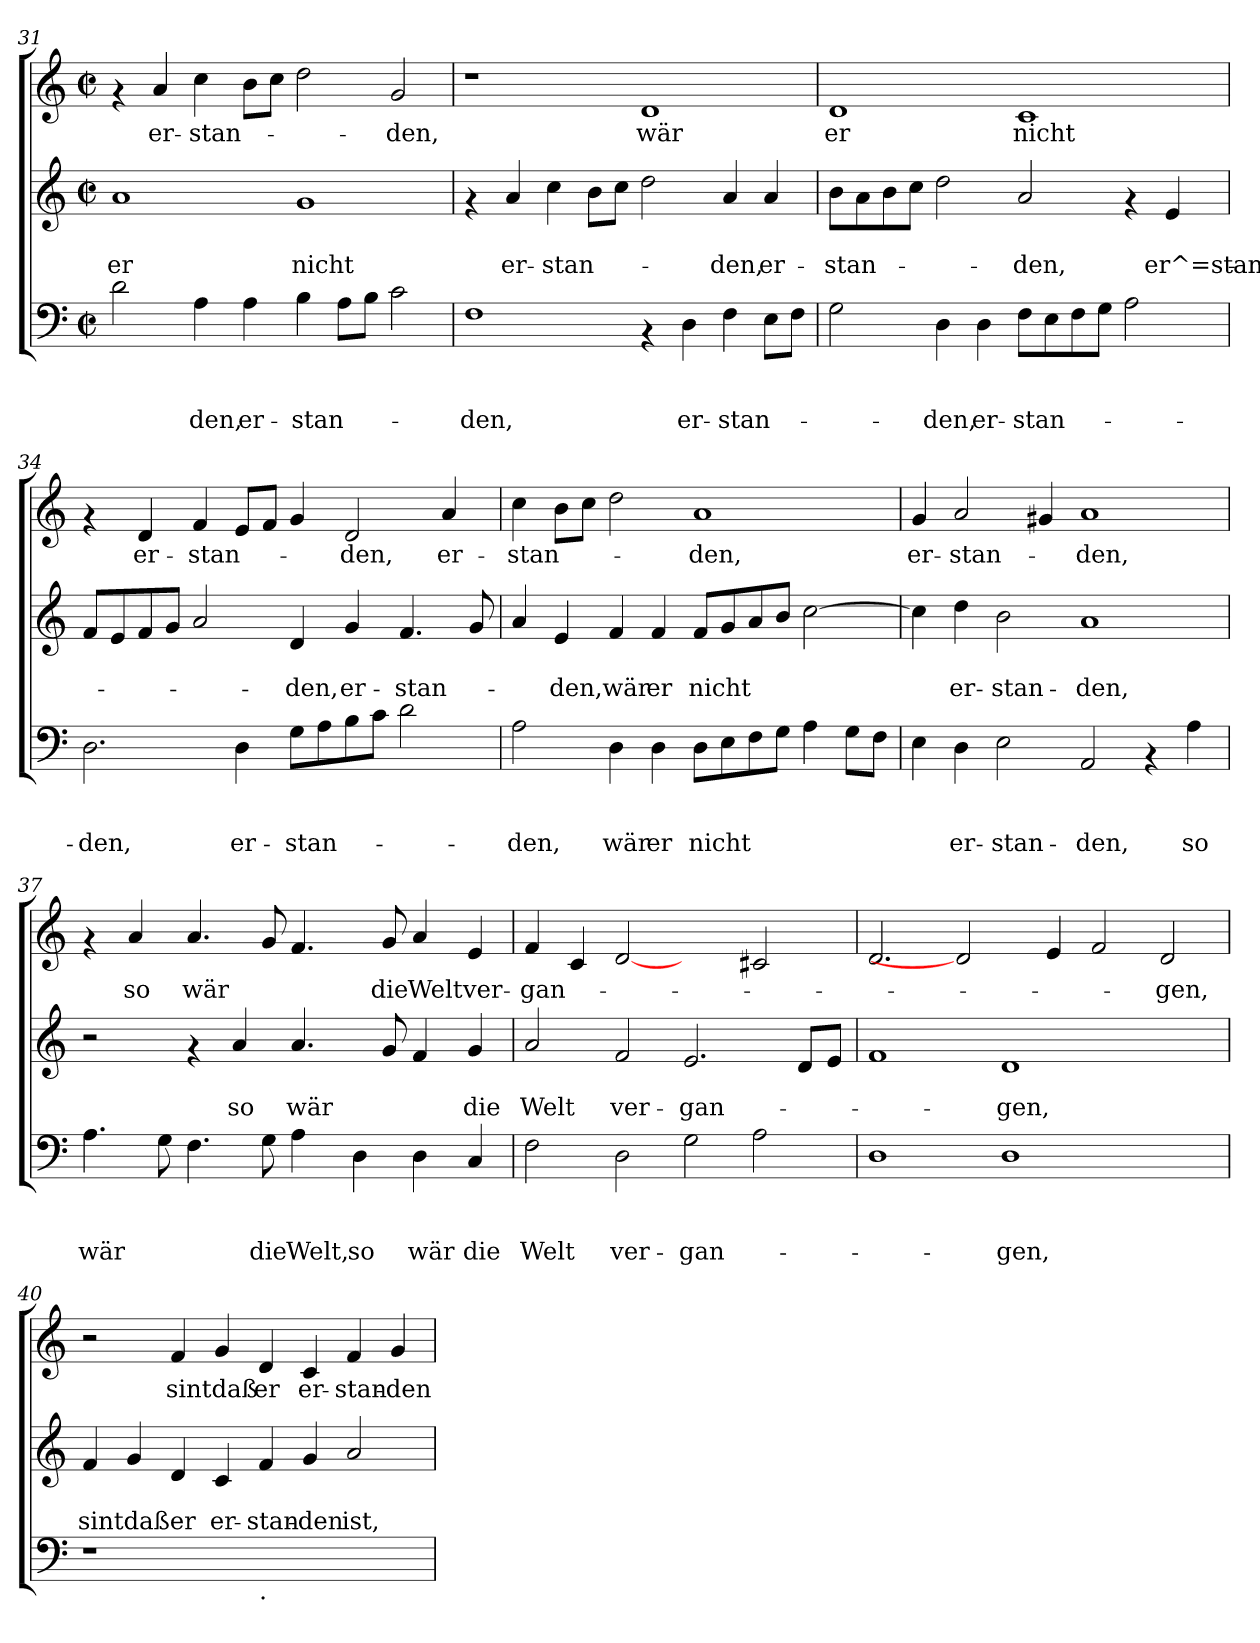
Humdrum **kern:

**kern	**text	**text	**text	**kern	**text	**text	**kern	**text
*part3	*part3	*part3	*part3	*part2	*part2	*part2	*part1	*part1
*staff3	*staff3	*staff3	*staff3	*staff2	*staff2	*staff2	*staff1	*staff1
!!LO:PB:g=z
*clefF4	*	*	*	*clefG2	*	*	*clefG2	*
*k[]	*	*	*	*k[]	*	*	*k[]	*
*C:	*	*	*	*C:	*	*	*C:	*
*M2/2	*	*	*	*M2/2	*	*	*M2/2	*
*met(c|)	*	*	*	*met(c|)	*	*	*met(c|)	*
=31	=31	=31	=31	=31	=31	=31	=31	=31
!	!	!	!	!	!	!LO:LY:b	!	!
2d\	.	.	.	1a	.	er	4rf	.
!	!	!	!	!	!	!	!	!LO:LY:b
.	.	.	.	.	.	.	4a/	er-
!	!	!	!LO:LY:b	!	!	!	!	!LO:LY:b
4A\	.	.	-den,	.	.	.	4cc\	-stan-
!	!	!	!LO:LY:b	!	!	!	!	!
4A\	.	.	er-	.	.	.	8b\L	.
.	.	.	.	.	.	.	8cc\J	.
!	!	!	!LO:LY:b	!	!	!LO:LY:b	!	!
4B\	.	.	-stan-	1g	.	nicht	2dd\	.
8A\L	.	.	.	.	.	.	.	.
8B\J	.	.	.	.	.	.	.	.
!	!	!	!	!	!	!	!	!LO:LY:b
2c\	.	.	.	.	.	.	2g/	-den,
=32	=32	=32	=32	=32	=32	=32	=32	=32
!	!	!	!LO:LY:b	!	!	!	!	!
1F	.	.	-den,	4rf	.	.	1r	.
!	!	!	!	!	!	!LO:LY:b	!	!
.	.	.	.	4a/	.	er-	.	.
!	!	!	!	!	!	!LO:LY:b	!	!
.	.	.	.	4cc\	.	-stan-	.	.
.	.	.	.	8b\L	.	.	.	.
.	.	.	.	8cc\J	.	.	.	.
!	!	!	!	!	!	!	!	!LO:LY:b
4rAA	.	.	.	2dd\	.	.	1d	wär
!	!	!	!LO:LY:b	!	!	!	!	!
4D\	.	.	er-	.	.	.	.	.
!	!	!	!LO:LY:b	!	!	!LO:LY:b	!	!
4F\	.	.	-stan-	4a/	.	-den,	.	.
!	!	!	!	!	!	!LO:LY:b	!	!
8E\L	.	.	.	4a/	.	er-	.	.
8F\J	.	.	.	.	.	.	.	.
=33	=33	=33	=33	=33	=33	=33	=33	=33
!	!	!	!	!	!	!LO:LY:b	!	!LO:LY:b
2G\	.	.	.	8b\L	.	-stan-	1d	er
.	.	.	.	8a\	.	.	.	.
.	.	.	.	8b\	.	.	.	.
.	.	.	.	8cc\J	.	.	.	.
!	!	!	!LO:LY:b	!	!	!	!	!
4D\	.	.	-den,	2dd\	.	.	.	.
!	!	!	!LO:LY:b	!	!	!	!	!
4D\	.	.	er-	.	.	.	.	.
!	!	!	!LO:LY:b	!	!	!LO:LY:b	!	!LO:LY:b
8F\L	.	.	-stan-	2a/	.	-den,	1c	nicht
8E\	.	.	.	.	.	.	.	.
8F\	.	.	.	.	.	.	.	.
8G\J	.	.	.	.	.	.	.	.
2A\	.	.	.	4rf	.	.	.	.
!	!	!	!	!	!	!LO:LY:b	!	!
.	.	.	.	4e/	.	er^=stan-	.	.
=34	=34	=34	=34	=34	=34	=34	=34	=34
!	!	!	!LO:LY:b	!	!	!	!	!
2.D\	.	.	-den,	8f/L	.	.	4rf	.
.	.	.	.	8e/	.	.	.	.
!	!	!	!	!	!	!	!	!LO:LY:b
.	.	.	.	8f/	.	.	4d/	er-
.	.	.	.	8g/J	.	.	.	.
!	!	!	!	!	!	!	!	!LO:LY:b
.	.	.	.	2a/	.	.	4f/	-stan-
!	!	!	!LO:LY:b	!	!	!	!	!
4D\	.	.	er-	.	.	.	8e/L	.
.	.	.	.	.	.	.	8f/J	.
!	!	!	!LO:LY:b	!	!	!LO:LY:b	!	!
8G\L	.	.	-stan-	4d/	.	-den,	4g/	.
8A\	.	.	.	.	.	.	.	.
!	!	!	!	!	!	!LO:LY:b	!	!LO:LY:b
8B\	.	.	.	4g/	.	er-	2d/	-den,
8c\J	.	.	.	.	.	.	.	.
!	!	!	!	!	!	!LO:LY:b	!	!
2d\	.	.	.	4.f/	.	-stan-	.	.
!	!	!	!	!	!	!	!	!LO:LY:b
.	.	.	.	.	.	.	4a/	er-
.	.	.	.	8g/	.	.	.	.
!!LO:LB:g=z
=35	=35	=35	=35	=35	=35	=35	=35	=35
!	!	!	!LO:LY:b	!	!	!	!	!LO:LY:b
2A\	.	.	-den,	4a/	.	.	4cc\	-stan-
!	!	!	!	!	!	!LO:LY:b	!	!
.	.	.	.	4e/	.	-den,	8b\L	.
.	.	.	.	.	.	.	8cc\J	.
!	!	!	!LO:LY:b	!	!	!LO:LY:b	!	!
4D\	.	.	wär	4f/	.	wär	2dd\	.
!	!	!	!LO:LY:b	!	!	!LO:LY:b	!	!
4D\	.	.	er	4f/	.	er	.	.
!	!	!	!LO:LY:b	!	!	!LO:LY:b	!	!LO:LY:b
8D\L	.	.	nicht	8f/L	.	nicht	1a	-den,
8E\	.	.	.	8g/	.	.	.	.
8F\	.	.	.	8a/	.	.	.	.
8G\J	.	.	.	8b/J	.	.	.	.
4A\	.	.	.	[>2cc\	.	.	.	.
8G\L	.	.	.	.	.	.	.	.
8F\J	.	.	.	.	.	.	.	.
=36	=36	=36	=36	=36	=36	=36	=36	=36
!	!	!	!	!	!	!	!	!LO:LY:b
4E\	.	.	.	4cc\]	.	.	4g/	er-
!	!	!	!LO:LY:b	!	!	!LO:LY:b	!	!LO:LY:b
4D\	.	.	er-	4dd\	.	er-	2a/	-stan-
!	!	!	!LO:LY:b	!	!	!LO:LY:b	!	!
2E\	.	.	-stan-	2b\	.	-stan-	.	.
.	.	.	.	.	.	.	4g#X/	.
!	!	!	!LO:LY:b	!	!	!LO:LY:b	!	!LO:LY:b
2AA/	.	.	-den,	1a	.	-den,	1a	-den,
4rAA	.	.	.	.	.	.	.	.
!	!	!	!LO:LY:b	!	!	!	!	!
4A\	.	.	so	.	.	.	.	.
=37	=37	=37	=37	=37	=37	=37	=37	=37
!	!	!	!LO:LY:b	!	!	!	!	!
4.A\	.	.	wär	2r	.	.	4rf	.
!	!	!	!	!	!	!	!	!LO:LY:b
.	.	.	.	.	.	.	4a/	so
8G\	.	.	.	.	.	.	.	.
!	!	!	!	!	!	!	!	!LO:LY:b
4.F\	.	.	.	4rf	.	.	4.a/	wär
!	!	!	!	!	!	!LO:LY:b	!	!
.	.	.	.	4a/	.	so	.	.
!	!	!	!LO:LY:b	!	!	!	!	!
8G\	.	.	die	.	.	.	8g/	.
!	!	!	!LO:LY:b	!	!	!LO:LY:b	!	!
4A\	.	.	Welt,	4.a/	.	wär	4.f/	.
!	!	!	!LO:LY:b	!	!	!	!	!
4D\	.	.	so	.	.	.	.	.
!	!	!	!	!	!	!	!	!LO:LY:b
.	.	.	.	8g/	.	.	8g/	die
!	!	!	!LO:LY:b	!	!	!	!	!LO:LY:b
4D\	.	.	wär	4f/	.	.	4a/	Welt
!	!	!	!LO:LY:b	!	!	!LO:LY:b	!	!LO:LY:b
4C/	.	.	die	4g/	.	die	4e/	ver-
!!LO:LB:g=z
=38	=38	=38	=38	=38	=38	=38	=38	=38
!	!	!	!LO:LY:b	!	!	!LO:LY:b	!	!LO:LY:b
2F\	.	.	Welt	2a/	.	Welt	4f/	-gan-
.	.	.	.	.	.	.	4c/	.
!	!	!	!LO:LY:b	!	!	!LO:LY:b	!	!
2D\	.	.	ver-	2f/	.	ver-	[2d	.
!	!	!	!LO:LY:b	!	!	!LO:LY:b	!	!
2G\	.	.	-gan-	2.e/	.	-gan-	2ryy	.
2A\	.	.	.	.	.	.	2c#X/	.
.	.	.	.	8d/L	.	.	.	.
.	.	.	.	8e/J	.	.	.	.
=39	=39	=39	=39	=39	=39	=39	=39	=39
1D	.	.	.	1f	.	.	2.d/	.
.	.	.	.	.	.	.	2d]	.
!	!	!	!LO:LY:b	!	!	!LO:LY:b	!	!
1D	.	.	-gen,	1d	.	-gen,	.	.
.	.	.	.	.	.	.	4e/	.
.	.	.	.	.	.	.	2f/	.
!	!	!	!	!	!	!	!	!LO:LY:b
2ryy	.	.	.	2ryy	.	.	2d/	-gen,
=40	=40	=40	=40	=40	=40	=40	=40	=40
!	!	!	!	!	!	!LO:LY:b	!	!
1r	.	.	.	4f/	.	sintdaßer	2r	.
.	.	.	.	4g/	.	.	.	.
!	!	!	!	!	!	!	!	!LO:LY:b
.	.	.	.	4d/	.	.	4f/	sintdaß
!	!	!	!	!	!	!LO:LY:b	!	!
.	.	.	.	4c/	.	er-	4g/	.
!LO:TX:b:t=.	!	!	!	!	!	!	!	!
!	!	!	!	!	!	!LO:LY:b	!	!LO:LY:b
1ryy	.	.	.	4f/	.	-stan-	4d/	er
!	!	!	!	!	!	!LO:LY:b	!	!LO:LY:b
.	.	.	.	4g/	.	-den	4c/	er-
!	!	!	!	!	!	!LO:LY:b	!	!LO:LY:b
.	.	.	.	2a/	.	ist,	4f/	-stan-
!	!	!	!	!	!	!	!	!LO:LY:b
.	.	.	.	.	.	.	4g/	-den
=	=	=	=	=	=	=	=	=
*-	*-	*-	*-	*-	*-	*-	*-	*-
